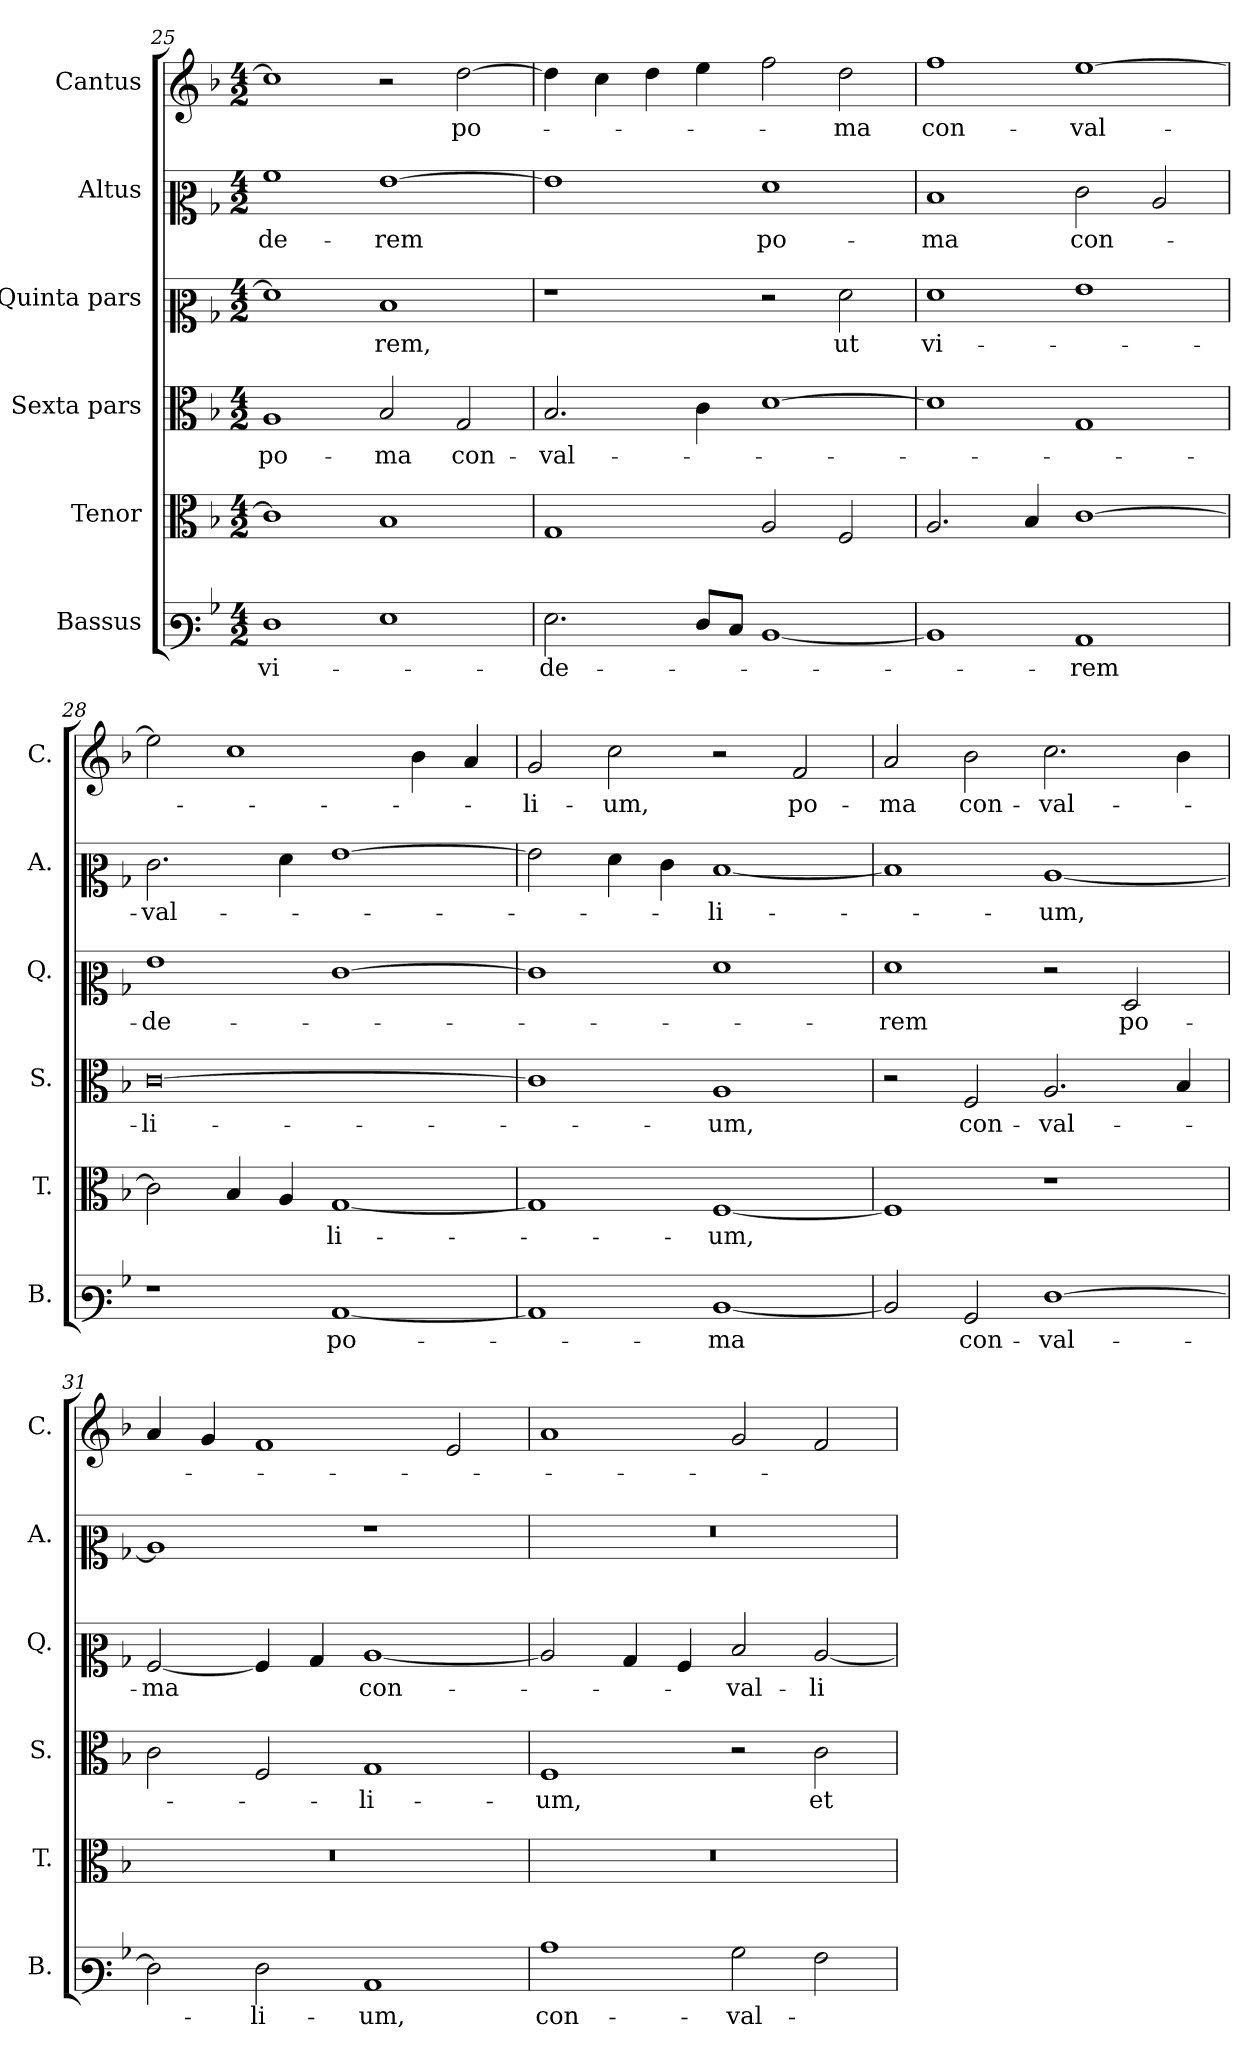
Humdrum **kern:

**kern	**text	**kern	**text	**kern	**text	**kern	**text	**kern	**text	**kern	**text
*part6	*part6	*part5	*part5	*part4	*part4	*part3	*part3	*part2	*part2	*part1	*part1
*staff6	*staff6	*staff5	*staff5	*staff4	*staff4	*staff3	*staff3	*staff2	*staff2	*staff1	*staff1
*I"Bassus	*	*I"Tenor	*	*I"Sexta pars	*	*I"Quinta pars	*	*I"Altus	*	*I"Cantus	*
*I'B.	*	*I'T.	*	*I'S.	*	*I'Q.	*	*I'A.	*	*I'C.	*
*clefF3	*	*clefC3	*	*clefC3	*	*clefC2	*	*clefC2	*	*clefG2	*
*k[b-]	*	*k[b-]	*	*k[b-]	*	*k[b-]	*	*k[b-]	*	*k[b-]	*
*M4/2	*	*M4/2	*	*M4/2	*	*M4/2	*	*M4/2	*	*M4/2	*
=25	=25	=25	=25	=25	=25	=25	=25	=25	=25	=25	=25
!	!LO:LY:b	!	!	!	!LO:LY:b	!	!	!	!LO:LY:b	!	!
1F	vi-	1c]	.	1A	po-	1f]	.	1a	-de-	1cc]	.
!	!	!	!	!	!LO:LY:b	!	!LO:LY:b	!	!LO:LY:b	!	!
1G	.	1B-	.	2B-/	-ma	1d	-rem,	[1g	-rem	2r	.
!	!	!	!	!	!LO:LY:b	!	!	!	!	!	!LO:LY:b
.	.	.	.	2G/	con-	.	.	.	.	[2dd\	po-
=26	=26	=26	=26	=26	=26	=26	=26	=26	=26	=26	=26
!	!LO:LY:b	!	!	!	!LO:LY:b	!	!	!	!	!	!
2.G\	-de-	1G	.	2.B-/	-val-	1r	.	1g]	.	4dd\]	.
.	.	.	.	.	.	.	.	.	.	4cc\	.
.	.	.	.	.	.	.	.	.	.	4dd\	.
8F/L	.	.	.	4c\	.	.	.	.	.	4ee\	.
8E/J	.	.	.	.	.	.	.	.	.	.	.
!	!	!	!	!	!	!	!	!	!LO:LY:b	!	!
[1D	.	2A/	.	[1d	.	2r	.	1f	po-	2ff\	.
!	!	!	!	!	!	!	!LO:LY:b	!	!	!	!LO:LY:b
.	.	2F/	.	.	.	2f\	ut	.	.	2dd\	-ma
=27	=27	=27	=27	=27	=27	=27	=27	=27	=27	=27	=27
!	!	!	!	!	!	!	!LO:LY:b	!	!LO:LY:b	!	!LO:LY:b
1D]	.	2.A/	.	1d]	.	1f	vi-	1d	-ma	1ff	con-
.	.	4B-/	.	.	.	.	.	.	.	.	.
!	!LO:LY:b	!	!	!	!	!	!	!	!LO:LY:b	!	!LO:LY:b
1C	-rem	[1c	.	1G	.	1g	.	2e\	con-	[1ee	-val-
.	.	.	.	.	.	.	.	2c/	.	.	.
=28	=28	=28	=28	=28	=28	=28	=28	=28	=28	=28	=28
!	!	!	!	!	!LO:LY:b	!	!LO:LY:b	!	!LO:LY:b	!	!
1r	.	2c\]	.	[0c	-li-	1g	-de-	2.e\	-val-	2ee\]	.
.	.	4B-/	.	.	.	.	.	.	.	1cc	.
.	.	4A/	.	.	.	.	.	4f\	.	.	.
!	!LO:LY:b	!	!LO:LY:b	!	!	!	!	!	!	!	!
[1C	po-	[1G	-li-	.	.	[1e	.	[1g	.	.	.
.	.	.	.	.	.	.	.	.	.	4b-\	.
.	.	.	.	.	.	.	.	.	.	4a/	.
!!LO:LB:g=z
=29	=29	=29	=29	=29	=29	=29	=29	=29	=29	=29	=29
!	!	!	!	!	!	!	!	!	!	!	!LO:LY:b
1C]	.	1G]	.	1c]	.	1e]	.	2g\]	.	2g/	-li-
!	!	!	!	!	!	!	!	!	!	!	!LO:LY:b
.	.	.	.	.	.	.	.	4f\	.	2cc\	-um,
.	.	.	.	.	.	.	.	4e\	.	.	.
!	!LO:LY:b	!	!LO:LY:b	!	!LO:LY:b	!	!	!	!LO:LY:b	!	!
[1D	-ma	[1F	-um,	1A	-um,	1f	.	[1d	-li-	2r	.
!	!	!	!	!	!	!	!	!	!	!	!LO:LY:b
.	.	.	.	.	.	.	.	.	.	2f/	po-
=30	=30	=30	=30	=30	=30	=30	=30	=30	=30	=30	=30
!	!	!	!	!	!	!	!LO:LY:b	!	!	!	!LO:LY:b
2D/]	.	1F]	.	2r	.	1f	-rem	1d]	.	2a/	-ma
!	!LO:LY:b	!	!	!	!LO:LY:b	!	!	!	!	!	!LO:LY:b
2BB-/	con-	.	.	2F/	con-	.	.	.	.	2b-\	con-
!	!LO:LY:b	!	!	!	!LO:LY:b	!	!	!	!LO:LY:b	!	!LO:LY:b
[1F	-val-	1r	.	2.A/	-val-	2r	.	[1c	-um,	2.cc\	-val-
!	!	!	!	!	!	!	!LO:LY:b	!	!	!	!
.	.	.	.	.	.	2F/	po-	.	.	.	.
.	.	.	.	4B-/	.	.	.	.	.	4b-\	.
=31	=31	=31	=31	=31	=31	=31	=31	=31	=31	=31	=31
!	!	!	!	!	!	!	!LO:LY:b	!	!	!	!
2F\]	.	0r	.	2c\	.	[2A/	-ma	1c]	.	4a/	.
.	.	.	.	.	.	.	.	.	.	4g/	.
!	!LO:LY:b	!	!	!	!	!	!	!	!	!	!
2F\	-li-	.	.	2F/	.	4A/]	.	.	.	1f	.
.	.	.	.	.	.	4B-/	.	.	.	.	.
!	!LO:LY:b	!	!	!	!LO:LY:b	!	!LO:LY:b	!	!	!	!
1C	-um,	.	.	1G	-li-	[1c	con-	1r	.	.	.
.	.	.	.	.	.	.	.	.	.	2e/	.
=32	=32	=32	=32	=32	=32	=32	=32	=32	=32	=32	=32
!	!LO:LY:b	!	!	!	!LO:LY:b	!	!	!	!	!	!
1c	con-	0r	.	1F	-um,	2c/]	.	0r	.	1a	.
.	.	.	.	.	.	4B-/	.	.	.	.	.
.	.	.	.	.	.	4A/	.	.	.	.	.
!	!LO:LY:b	!	!	!	!	!	!LO:LY:b	!	!	!	!
2B-\	-val-	.	.	2r	.	2d/	-val-	.	.	2g/	.
!	!	!	!	!	!LO:LY:b	!	!LO:LY:b	!	!	!	!
2A\	.	.	.	2c\	et	[2c/	-li-	.	.	2f/	.
=	=	=	=	=	=	=	=	=	=	=	=
*-	*-	*-	*-	*-	*-	*-	*-	*-	*-	*-	*-
